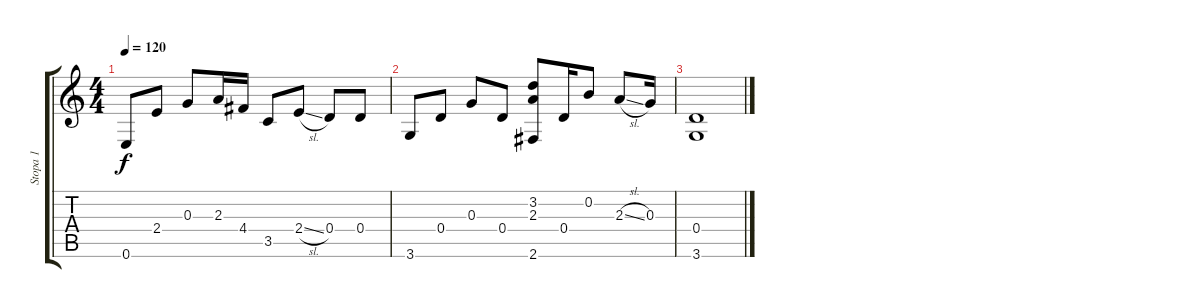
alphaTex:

\track ("Stopa 1" "Stopa 1") {instrument acousticguitarsteel}
\staff {score tabs}
\tuning (E4 B3 G3 D3 A2 E2) {hide}
\ts (4 4)
\tempo 120
\clef g2
\ks c
0.6.8{dy f} 2.4.8 0.3.8 2.3.16 4.4.16 3.5.8 2.4{sl}.8 0.4.8 0.4.8 |
3.6.8 0.4.8 0.3.8 0.4.8 (3.2 2.3 2.6).8 0.4.16 0.2.8 2.3{sl}.8 0.3.16 |
(0.4 3.6).1
